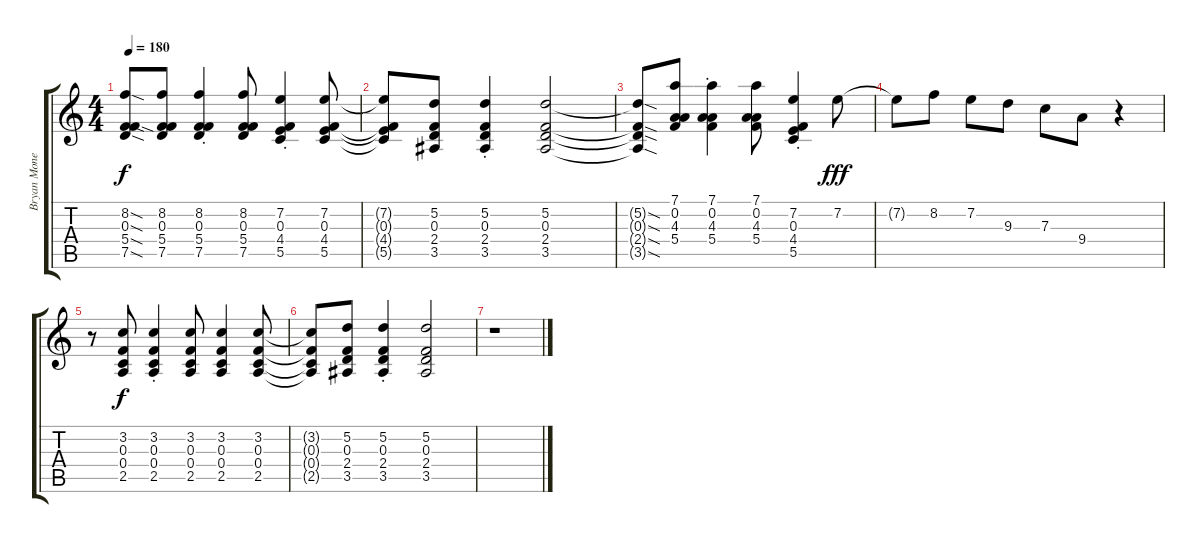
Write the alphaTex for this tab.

\track ("Bryan Money [Gtr.2]" "Bryan Mone") {instrument distortionguitar}
\staff {score tabs}
\tuning (D4 A3 F3 C3 G2 C2) {hide}
\ts (4 4)
\tempo 180
\clef g2
\ks c
(8.2{sod t} 0.3{sod t} 5.4{sod t} 7.5{sod t}).8{dy f} (8.2 0.3 5.4 7.5).8 (8.2{st} 0.3{st} 5.4{st} 7.5{st}).4 (8.2 0.3 5.4 7.5).8 (7.2{st} 0.3{st} 4.4{st} 5.5{st}).4 (7.2 0.3 4.4 5.5).8 |
(7.2{t} 0.3{t} 4.4{t} 5.5{t}).8 (5.2 0.3 2.4 3.5).8 (5.2{st} 0.3{st} 2.4{st} 3.5{st}).4 (5.2 0.3 2.4 3.5).2 |
(5.2{sod t} 0.3{sod t} 2.4{sod t} 3.5{sod t}).8 (7.1 0.2 4.3 5.4).8 (7.1{st} 0.2{st} 4.3{st} 5.4{st}).4 (7.1 0.2 4.3 5.4).8 (7.2{st} 0.3{st} 4.4{st} 5.5{st}).4 7.2.8{dy fff} |
7.2{t}.8 8.2.8 7.2.8 9.3.8 7.3.8 9.4.8 r.4 |
r.8 (3.2 0.3 0.4 2.5).8{dy f} (3.2{st} 0.3{st} 0.4{st} 2.5{st}).4 (3.2 0.3 0.4 2.5).8 (3.2 0.3 0.4 2.5).4 (3.2 0.3 0.4 2.5).8 |
(3.2{t} 0.3{t} 0.4{t} 2.5{t}).8 (5.2 0.3 2.4 3.5).8 (5.2{st} 0.3{st} 2.4{st} 3.5{st}).4 (5.2 0.3 2.4 3.5).2 |
r.1
